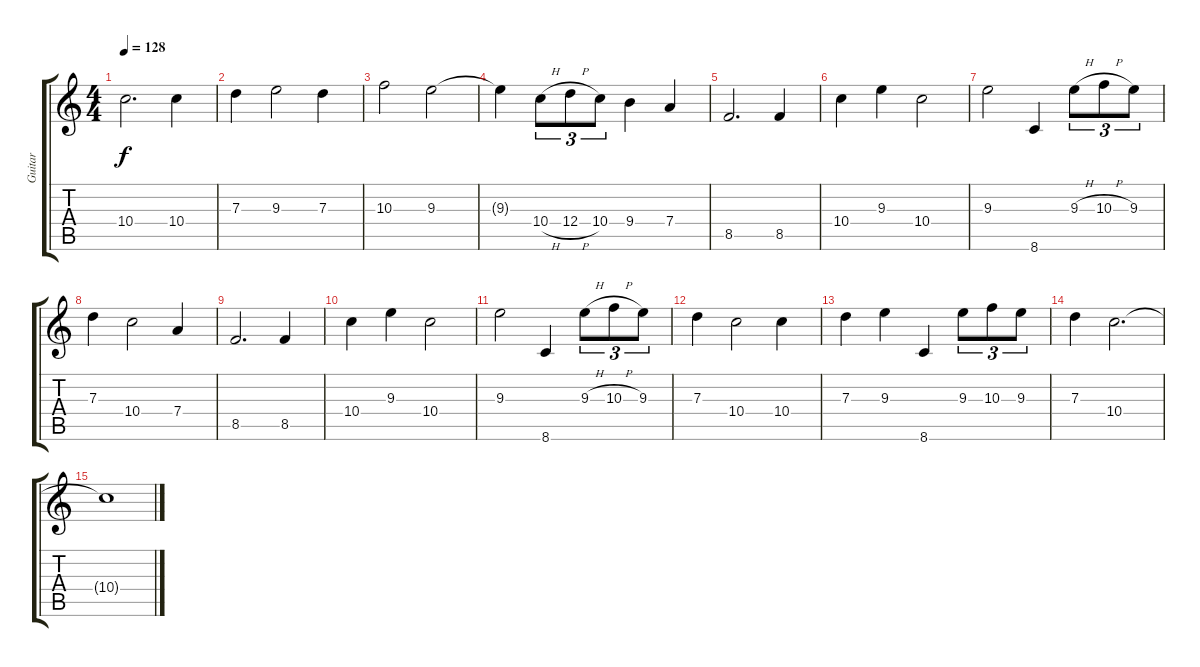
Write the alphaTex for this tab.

\track ("Guitar" "Guitar") {instrument overdrivenguitar}
\staff {score tabs}
\tuning (E4 B3 G3 D3 A2 E2) {hide}
\ts (4 4)
\tempo 128
\clef g2
\ks c
10.4.2{d dy f} 10.4.4 |
7.3.4 9.3.2 7.3.4 |
10.3.2 9.3.2 |
9.3{t}.4 10.4{h}.8{tu (3 2)} 12.4{h}.8{tu (3 2)} 10.4.8{tu (3 2)} 9.4.4 7.4.4 |
8.5.2{d} 8.5.4 |
10.4.4 9.3.4 10.4.2 |
9.3.2 8.6.4 9.3{h}.8{tu (3 2)} 10.3{h}.8{tu (3 2)} 9.3.8{tu (3 2)} |
7.3.4 10.4.2 7.4.4 |
8.5.2{d} 8.5.4 |
10.4.4 9.3.4 10.4.2 |
9.3.2 8.6.4 9.3{h}.8{tu (3 2)} 10.3{h}.8{tu (3 2)} 9.3.8{tu (3 2)} |
7.3.4 10.4.2 10.4.4 |
7.3.4 9.3.4 8.6.4 9.3.8{tu (3 2)} 10.3.8{tu (3 2)} 9.3.8{tu (3 2)} |
7.3.4 10.4.2{d} |
10.4{t}.1
